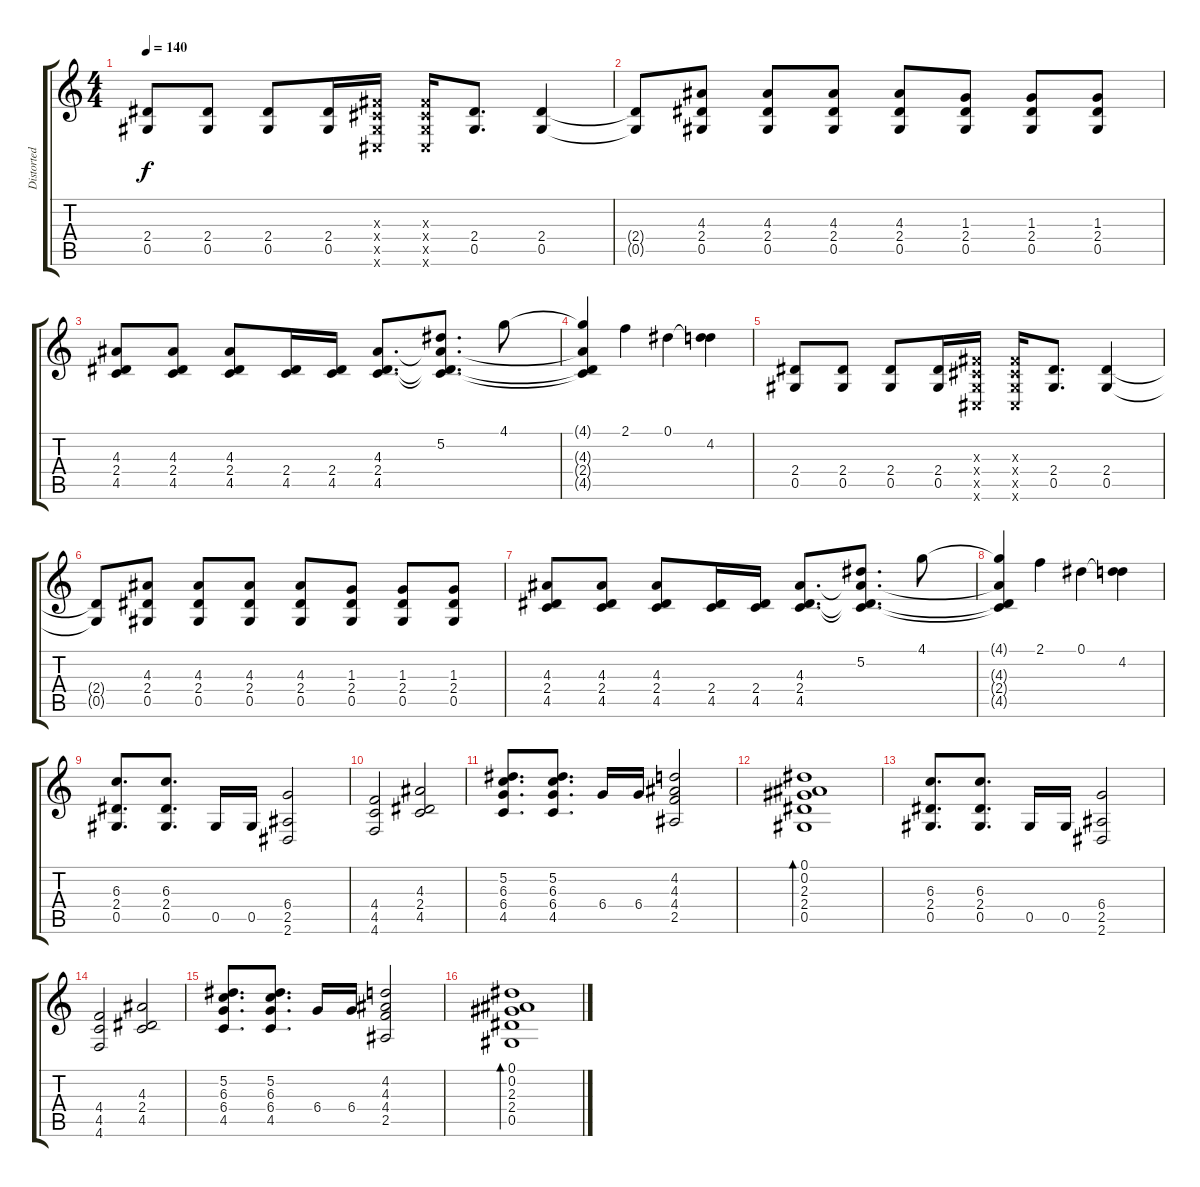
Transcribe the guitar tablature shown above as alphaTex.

\track ("Distorted Rhythm L" "Distorted ") {instrument distortionguitar}
\staff {score tabs}
\tuning (Eb4 Bb3 Gb3 Db3 Ab2 Db2) {hide}
\ts (4 4)
\tempo 140
\clef g2
\ks c
(2.4 0.5).8{dy f} (2.4 0.5).8 (2.4 0.5).8 (2.4 0.5).16 (0.3{x} 0.4{x} 0.5{x} 0.6{x}).16 (0.3{x} 0.4{x} 0.5{x} 0.6{x}).16 (2.4 0.5).8{d} (2.4 0.5).4 |
(2.4{t} 0.5{t}).8 (4.3 2.4 0.5).8 (4.3 2.4 0.5).8 (4.3 2.4 0.5).8 (4.3 2.4 0.5).8 (1.3 2.4 0.5).8 (1.3 2.4 0.5).8 (1.3 2.4 0.5).8 |
(4.3 2.4 4.5).8 (4.3 2.4 4.5).8 (4.3 2.4 4.5).8 (2.4 4.5).16 (2.4 4.5).16 (4.3 2.4 4.5).8{d} (5.2 4.3{t} 2.4{t} 4.5{t}).8{d} 4.1.8 |
(4.1{t} 4.3{t} 2.4{t} 4.5{t}).4 2.1.4 0.1.4 (0.1{t} 4.2).4 |
(2.4 0.5).8 (2.4 0.5).8 (2.4 0.5).8 (2.4 0.5).16 (0.3{x} 0.4{x} 0.5{x} 0.6{x}).16 (0.3{x} 0.4{x} 0.5{x} 0.6{x}).16 (2.4 0.5).8{d} (2.4 0.5).4 |
(2.4{t} 0.5{t}).8 (4.3 2.4 0.5).8 (4.3 2.4 0.5).8 (4.3 2.4 0.5).8 (4.3 2.4 0.5).8 (1.3 2.4 0.5).8 (1.3 2.4 0.5).8 (1.3 2.4 0.5).8 |
(4.3 2.4 4.5).8 (4.3 2.4 4.5).8 (4.3 2.4 4.5).8 (2.4 4.5).16 (2.4 4.5).16 (4.3 2.4 4.5).8{d} (5.2 4.3{t} 2.4{t} 4.5{t}).8{d} 4.1.8 |
(4.1{t} 4.3{t} 2.4{t} 4.5{t}).4 2.1.4 0.1.4 (0.1{t} 4.2).4 |
(6.3 2.4 0.5).8{d} (6.3 2.4 0.5).8{d} 0.5.16 0.5.16 (6.4 2.5 2.6).2 |
(4.4 4.5 4.6).2 (4.3 2.4 4.5).2 |
(5.2 6.3 6.4 4.5).8{d} (5.2 6.3 6.4 4.5).8{d} 6.4.16 6.4.16 (4.2 4.3 4.4 2.5).2 |
(0.1 0.2 2.3 2.4 0.5).1{bd 480} |
(6.3 2.4 0.5).8{d} (6.3 2.4 0.5).8{d} 0.5.16 0.5.16 (6.4 2.5 2.6).2 |
(4.4 4.5 4.6).2 (4.3 2.4 4.5).2 |
(5.2 6.3 6.4 4.5).8{d} (5.2 6.3 6.4 4.5).8{d} 6.4.16 6.4.16 (4.2 4.3 4.4 2.5).2 |
(0.1 0.2 2.3 2.4 0.5).1{bd 480}
